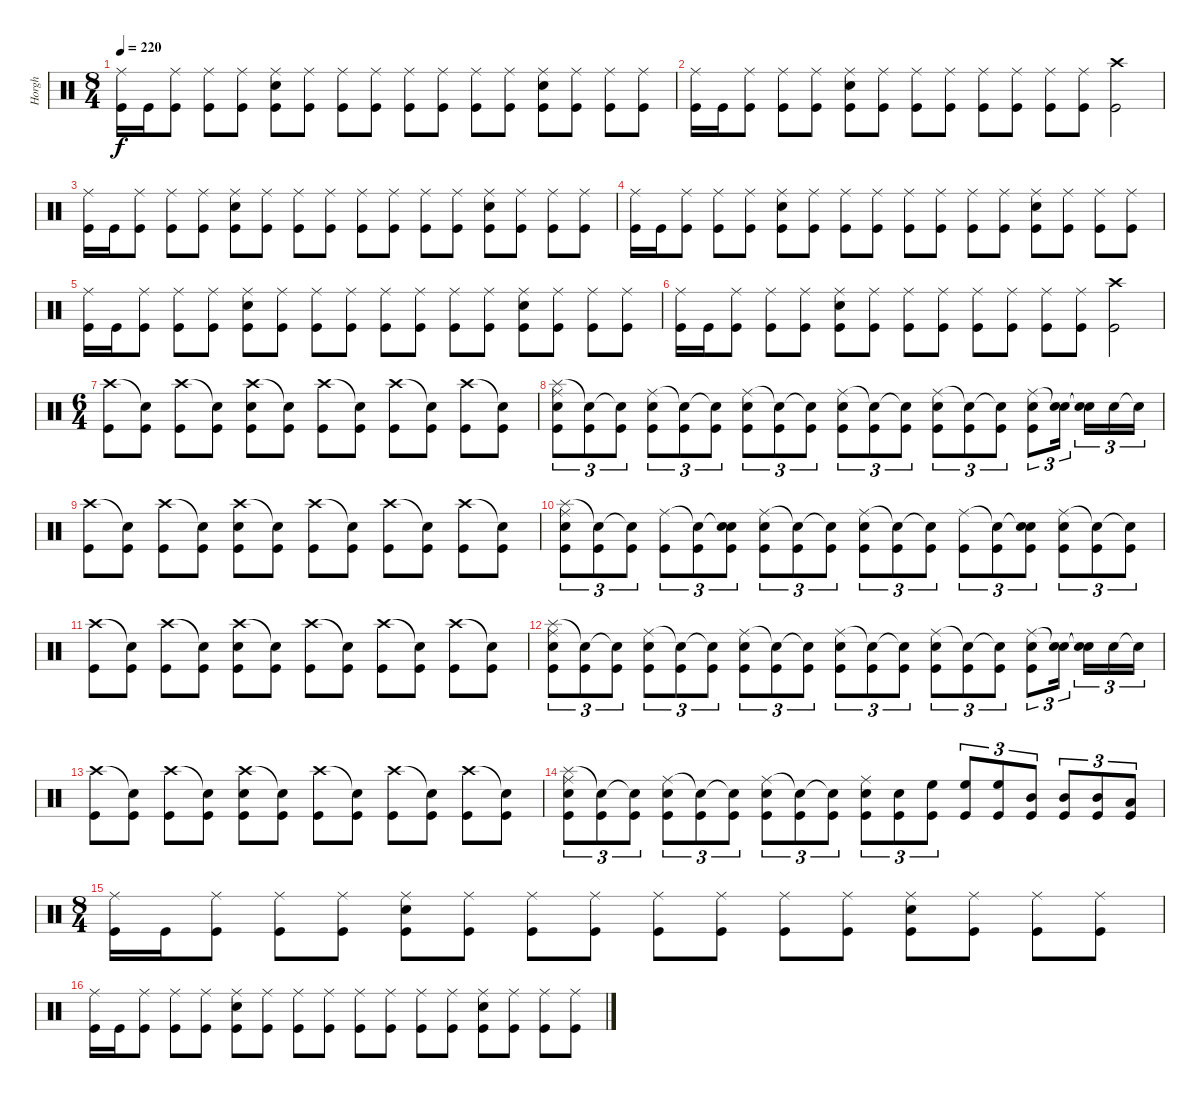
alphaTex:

\track ("Horgh" "Horgh") {instrument percussion}
\staff {score}
\articulation defaults
\ts (8 4)
\tempo 220
\clef neutral
\ks c
("Ride (middle)" "Kick (hit)").16{dy f} "Kick (hit)".16 ("Ride (middle)" "Kick (hit)").8 ("Ride (middle)" "Kick (hit)").8 ("Ride (middle)" "Kick (hit)").8 ("Ride (middle)" "Electric Snare (hit)" "Kick (hit)").8 ("Ride (middle)" "Kick (hit)").8 ("Ride (middle)" "Kick (hit)").8 ("Ride (middle)" "Kick (hit)").8 ("Ride (middle)" "Kick (hit)").8 ("Ride (middle)" "Kick (hit)").8 ("Ride (middle)" "Kick (hit)").8 ("Ride (middle)" "Kick (hit)").8 ("Ride (middle)" "Electric Snare (hit)" "Kick (hit)").8 ("Ride (middle)" "Kick (hit)").8 ("Ride (middle)" "Kick (hit)").8 ("Ride (middle)" "Kick (hit)").8 |
("Ride (middle)" "Kick (hit)").16 "Kick (hit)".16 ("Ride (middle)" "Kick (hit)").8 ("Ride (middle)" "Kick (hit)").8 ("Ride (middle)" "Kick (hit)").8 ("Ride (middle)" "Electric Snare (hit)" "Kick (hit)").8 ("Ride (middle)" "Kick (hit)").8 ("Ride (middle)" "Kick (hit)").8 ("Ride (middle)" "Kick (hit)").8 ("Ride (middle)" "Kick (hit)").8 ("Ride (middle)" "Kick (hit)").8 ("Ride (middle)" "Kick (hit)").8 ("Ride (middle)" "Kick (hit)").8 ("Crash high (hit)" "Kick (hit)").2 |
("Ride (middle)" "Kick (hit)").16 "Kick (hit)".16 ("Ride (middle)" "Kick (hit)").8 ("Ride (middle)" "Kick (hit)").8 ("Ride (middle)" "Kick (hit)").8 ("Ride (middle)" "Electric Snare (hit)" "Kick (hit)").8 ("Ride (middle)" "Kick (hit)").8 ("Ride (middle)" "Kick (hit)").8 ("Ride (middle)" "Kick (hit)").8 ("Ride (middle)" "Kick (hit)").8 ("Ride (middle)" "Kick (hit)").8 ("Ride (middle)" "Kick (hit)").8 ("Ride (middle)" "Kick (hit)").8 ("Ride (middle)" "Electric Snare (hit)" "Kick (hit)").8 ("Ride (middle)" "Kick (hit)").8 ("Ride (middle)" "Kick (hit)").8 ("Ride (middle)" "Kick (hit)").8 |
("Ride (middle)" "Kick (hit)").16 "Kick (hit)".16 ("Ride (middle)" "Kick (hit)").8 ("Ride (middle)" "Kick (hit)").8 ("Ride (middle)" "Kick (hit)").8 ("Ride (middle)" "Electric Snare (hit)" "Kick (hit)").8 ("Ride (middle)" "Kick (hit)").8 ("Ride (middle)" "Kick (hit)").8 ("Ride (middle)" "Kick (hit)").8 ("Ride (middle)" "Kick (hit)").8 ("Ride (middle)" "Kick (hit)").8 ("Ride (middle)" "Kick (hit)").8 ("Ride (middle)" "Kick (hit)").8 ("Ride (middle)" "Electric Snare (hit)" "Kick (hit)").8 ("Ride (middle)" "Kick (hit)").8 ("Ride (middle)" "Kick (hit)").8 ("Ride (middle)" "Kick (hit)").8 |
("Ride (middle)" "Kick (hit)").16 "Kick (hit)".16 ("Ride (middle)" "Kick (hit)").8 ("Ride (middle)" "Kick (hit)").8 ("Ride (middle)" "Kick (hit)").8 ("Ride (middle)" "Electric Snare (hit)" "Kick (hit)").8 ("Ride (middle)" "Kick (hit)").8 ("Ride (middle)" "Kick (hit)").8 ("Ride (middle)" "Kick (hit)").8 ("Ride (middle)" "Kick (hit)").8 ("Ride (middle)" "Kick (hit)").8 ("Ride (middle)" "Kick (hit)").8 ("Ride (middle)" "Kick (hit)").8 ("Ride (middle)" "Electric Snare (hit)" "Kick (hit)").8 ("Ride (middle)" "Kick (hit)").8 ("Ride (middle)" "Kick (hit)").8 ("Ride (middle)" "Kick (hit)").8 |
("Ride (middle)" "Kick (hit)").16 "Kick (hit)".16 ("Ride (middle)" "Kick (hit)").8 ("Ride (middle)" "Kick (hit)").8 ("Ride (middle)" "Kick (hit)").8 ("Ride (middle)" "Electric Snare (hit)" "Kick (hit)").8 ("Ride (middle)" "Kick (hit)").8 ("Ride (middle)" "Kick (hit)").8 ("Ride (middle)" "Kick (hit)").8 ("Ride (middle)" "Kick (hit)").8 ("Ride (middle)" "Kick (hit)").8 ("Ride (middle)" "Kick (hit)").8 ("Ride (middle)" "Kick (hit)").8 ("Crash high (hit)" "Kick (hit)").2 |
\ts (6 4)
("Crash high (hit)" "Kick (hit)").8 ("Snare (hit)"{t} "Kick (hit)").8 ("Crash high (hit)" "Kick (hit)").8 ("Snare (hit)"{t} "Kick (hit)").8 ("Crash high (hit)" "Electric Snare (hit)" "Kick (hit)").8 ("Snare (hit)"{t} "Kick (hit)").8 ("Crash high (hit)" "Kick (hit)").8 ("Snare (hit)"{t} "Kick (hit)").8 ("Crash high (hit)" "Kick (hit)").8 ("Snare (hit)"{t} "Kick (hit)").8 ("Crash high (hit)" "Kick (hit)").8 ("Snare (hit)"{t} "Kick (hit)").8 |
("Splash (hit)" "Ride (middle)" "Electric Snare (hit)" "Kick (hit)").8{tu (3 2)} ("Snare (hit)"{t} "Kick (hit)").8{tu (3 2)} ("Snare (hit)"{t} "Kick (hit)").8{tu (3 2)} ("Ride (middle)" "Electric Snare (hit)" "Kick (hit)").8{tu (3 2)} ("Snare (hit)"{t} "Kick (hit)").8{tu (3 2)} ("Snare (hit)"{t} "Kick (hit)").8{tu (3 2)} ("Ride (middle)" "Electric Snare (hit)" "Kick (hit)").8{tu (3 2)} ("Snare (hit)"{t} "Kick (hit)").8{tu (3 2)} ("Snare (hit)"{t} "Kick (hit)").8{tu (3 2)} ("Ride (middle)" "Electric Snare (hit)" "Kick (hit)").8{tu (3 2)} ("Snare (hit)"{t} "Kick (hit)").8{tu (3 2)} ("Snare (hit)"{t} "Kick (hit)").8{tu (3 2)} ("Ride (middle)" "Electric Snare (hit)" "Kick (hit)").8{tu (3 2)} ("Snare (hit)"{t} "Kick (hit)").8{tu (3 2)} ("Snare (hit)"{t} "Kick (hit)").8{tu (3 2)} ("Ride (middle)" "Electric Snare (hit)" "Kick (hit)").8{tu (3 2)} ("Snare (hit)"{t} "Electric Snare (hit)").16{tu (3 2)} ("Snare (hit)"{t} "Snare (hit) 2"{t}).16{tu (3 2)} "Electric Snare (hit)".16{tu (3 2)} "Snare (hit) 2"{t}.16{tu (3 2)} |
("Crash high (hit)" "Kick (hit)").8 ("Snare (hit)"{t} "Kick (hit)").8 ("Crash high (hit)" "Kick (hit)").8 ("Snare (hit)"{t} "Kick (hit)").8 ("Crash high (hit)" "Electric Snare (hit)" "Kick (hit)").8 ("Snare (hit)"{t} "Kick (hit)").8 ("Crash high (hit)" "Kick (hit)").8 ("Snare (hit)"{t} "Kick (hit)").8 ("Crash high (hit)" "Kick (hit)").8 ("Snare (hit)"{t} "Kick (hit)").8 ("Crash high (hit)" "Kick (hit)").8 ("Snare (hit)"{t} "Kick (hit)").8 |
("Splash (hit)" "Ride (middle)" "Electric Snare (hit)" "Kick (hit)").8{tu (3 2)} ("Snare (hit)"{t} "Kick (hit)").8{tu (3 2)} ("Snare (hit)"{t} "Kick (hit)").8{tu (3 2)} ("Ride (middle)" "Kick (hit)").8{tu (3 2)} ("Snare (hit)"{t} "Kick (hit)").8{tu (3 2)} ("Snare (hit)"{t} "Electric Snare (hit)" "Kick (hit)").8{tu (3 2)} ("Ride (middle)" "Electric Snare (hit)" "Kick (hit)").8{tu (3 2)} ("Snare (hit)"{t} "Kick (hit)").8{tu (3 2)} ("Snare (hit)"{t} "Kick (hit)").8{tu (3 2)} ("Ride (middle)" "Electric Snare (hit)" "Kick (hit)").8{tu (3 2)} ("Snare (hit)"{t} "Kick (hit)").8{tu (3 2)} ("Snare (hit)"{t} "Kick (hit)").8{tu (3 2)} ("Ride (middle)" "Kick (hit)").8{tu (3 2)} ("Snare (hit)"{t} "Kick (hit)").8{tu (3 2)} ("Snare (hit)"{t} "Electric Snare (hit)" "Kick (hit)").8{tu (3 2)} ("Ride (middle)" "Electric Snare (hit)" "Kick (hit)").8{tu (3 2)} ("Snare (hit)"{t} "Kick (hit)").8{tu (3 2)} ("Snare (hit)"{t} "Kick (hit)").8{tu (3 2)} |
("Crash high (hit)" "Kick (hit)").8 ("Snare (hit)"{t} "Kick (hit)").8 ("Crash high (hit)" "Kick (hit)").8 ("Snare (hit)"{t} "Kick (hit)").8 ("Crash high (hit)" "Electric Snare (hit)" "Kick (hit)").8 ("Snare (hit)"{t} "Kick (hit)").8 ("Crash high (hit)" "Kick (hit)").8 ("Snare (hit)"{t} "Kick (hit)").8 ("Crash high (hit)" "Kick (hit)").8 ("Snare (hit)"{t} "Kick (hit)").8 ("Crash high (hit)" "Kick (hit)").8 ("Snare (hit)"{t} "Kick (hit)").8 |
("Splash (hit)" "Ride (middle)" "Electric Snare (hit)" "Kick (hit)").8{tu (3 2)} ("Snare (hit)"{t} "Kick (hit)").8{tu (3 2)} ("Snare (hit)"{t} "Kick (hit)").8{tu (3 2)} ("Ride (middle)" "Electric Snare (hit)" "Kick (hit)").8{tu (3 2)} ("Snare (hit)"{t} "Kick (hit)").8{tu (3 2)} ("Snare (hit)"{t} "Kick (hit)").8{tu (3 2)} ("Ride (middle)" "Electric Snare (hit)" "Kick (hit)").8{tu (3 2)} ("Snare (hit)"{t} "Kick (hit)").8{tu (3 2)} ("Snare (hit)"{t} "Kick (hit)").8{tu (3 2)} ("Ride (middle)" "Electric Snare (hit)" "Kick (hit)").8{tu (3 2)} ("Snare (hit)"{t} "Kick (hit)").8{tu (3 2)} ("Snare (hit)"{t} "Kick (hit)").8{tu (3 2)} ("Ride (middle)" "Electric Snare (hit)" "Kick (hit)").8{tu (3 2)} ("Snare (hit)"{t} "Kick (hit)").8{tu (3 2)} ("Snare (hit)"{t} "Kick (hit)").8{tu (3 2)} ("Ride (middle)" "Electric Snare (hit)" "Kick (hit)").8{tu (3 2)} ("Snare (hit)"{t} "Electric Snare (hit)").16{tu (3 2)} ("Snare (hit)"{t} "Snare (hit) 2"{t}).16{tu (3 2)} "Electric Snare (hit)".16{tu (3 2)} "Snare (hit) 2"{t}.16{tu (3 2)} |
("Crash high (hit)" "Kick (hit)").8 ("Snare (hit)"{t} "Kick (hit)").8 ("Crash high (hit)" "Kick (hit)").8 ("Snare (hit)"{t} "Kick (hit)").8 ("Crash high (hit)" "Electric Snare (hit)" "Kick (hit)").8 ("Snare (hit)"{t} "Kick (hit)").8 ("Crash high (hit)" "Kick (hit)").8 ("Snare (hit)"{t} "Kick (hit)").8 ("Crash high (hit)" "Kick (hit)").8 ("Snare (hit)"{t} "Kick (hit)").8 ("Crash high (hit)" "Kick (hit)").8 ("Snare (hit)"{t} "Kick (hit)").8 |
("Splash (hit)" "Ride (middle)" "Electric Snare (hit)" "Kick (hit)").8{tu (3 2)} ("Snare (hit)"{t} "Kick (hit)").8{tu (3 2)} ("Snare (hit)"{t} "Kick (hit)").8{tu (3 2)} ("Ride (middle)" "Electric Snare (hit)" "Kick (hit)").8{tu (3 2)} ("Snare (hit)"{t} "Kick (hit)").8{tu (3 2)} ("Snare (hit)"{t} "Kick (hit)").8{tu (3 2)} ("Ride (middle)" "Electric Snare (hit)" "Kick (hit)").8{tu (3 2)} ("Snare (hit)"{t} "Kick (hit)").8{tu (3 2)} ("Snare (hit)"{t} "Kick (hit)").8{tu (3 2)} ("Ride (middle)" "Electric Snare (hit)" "Kick (hit)").8{tu (3 2)} ("Electric Snare (hit)" "Kick (hit)").8{tu (3 2)} ("High Floor Tom (hit)" "Kick (hit)").8{tu (3 2)} ("High Floor Tom (hit)" "Kick (hit)").8{tu (3 2)} ("High Floor Tom (hit)" "Kick (hit)").8{tu (3 2)} ("Mid Tom (hit)" "Kick (hit)").8{tu (3 2)} ("Mid Tom (hit)" "Kick (hit)").8{tu (3 2)} ("Mid Tom (hit)" "Kick (hit)").8{tu (3 2)} ("Low Tom (hit)" "Kick (hit)").8{tu (3 2)} |
\ts (8 4)
("Ride (middle)" "Kick (hit)").16 "Kick (hit)".16 ("Ride (middle)" "Kick (hit)").8 ("Ride (middle)" "Kick (hit)").8 ("Ride (middle)" "Kick (hit)").8 ("Ride (middle)" "Electric Snare (hit)" "Kick (hit)").8 ("Ride (middle)" "Kick (hit)").8 ("Ride (middle)" "Kick (hit)").8 ("Ride (middle)" "Kick (hit)").8 ("Ride (middle)" "Kick (hit)").8 ("Ride (middle)" "Kick (hit)").8 ("Ride (middle)" "Kick (hit)").8 ("Ride (middle)" "Kick (hit)").8 ("Ride (middle)" "Electric Snare (hit)" "Kick (hit)").8 ("Ride (middle)" "Kick (hit)").8 ("Ride (middle)" "Kick (hit)").8 ("Ride (middle)" "Kick (hit)").8 |
("Ride (middle)" "Kick (hit)").16 "Kick (hit)".16 ("Ride (middle)" "Kick (hit)").8 ("Ride (middle)" "Kick (hit)").8 ("Ride (middle)" "Kick (hit)").8 ("Ride (middle)" "Electric Snare (hit)" "Kick (hit)").8 ("Ride (middle)" "Kick (hit)").8 ("Ride (middle)" "Kick (hit)").8 ("Ride (middle)" "Kick (hit)").8 ("Ride (middle)" "Kick (hit)").8 ("Ride (middle)" "Kick (hit)").8 ("Ride (middle)" "Kick (hit)").8 ("Ride (middle)" "Kick (hit)").8 ("Ride (middle)" "Electric Snare (hit)" "Kick (hit)").8 ("Ride (middle)" "Kick (hit)").8 ("Ride (middle)" "Kick (hit)").8 ("Ride (middle)" "Kick (hit)").8
